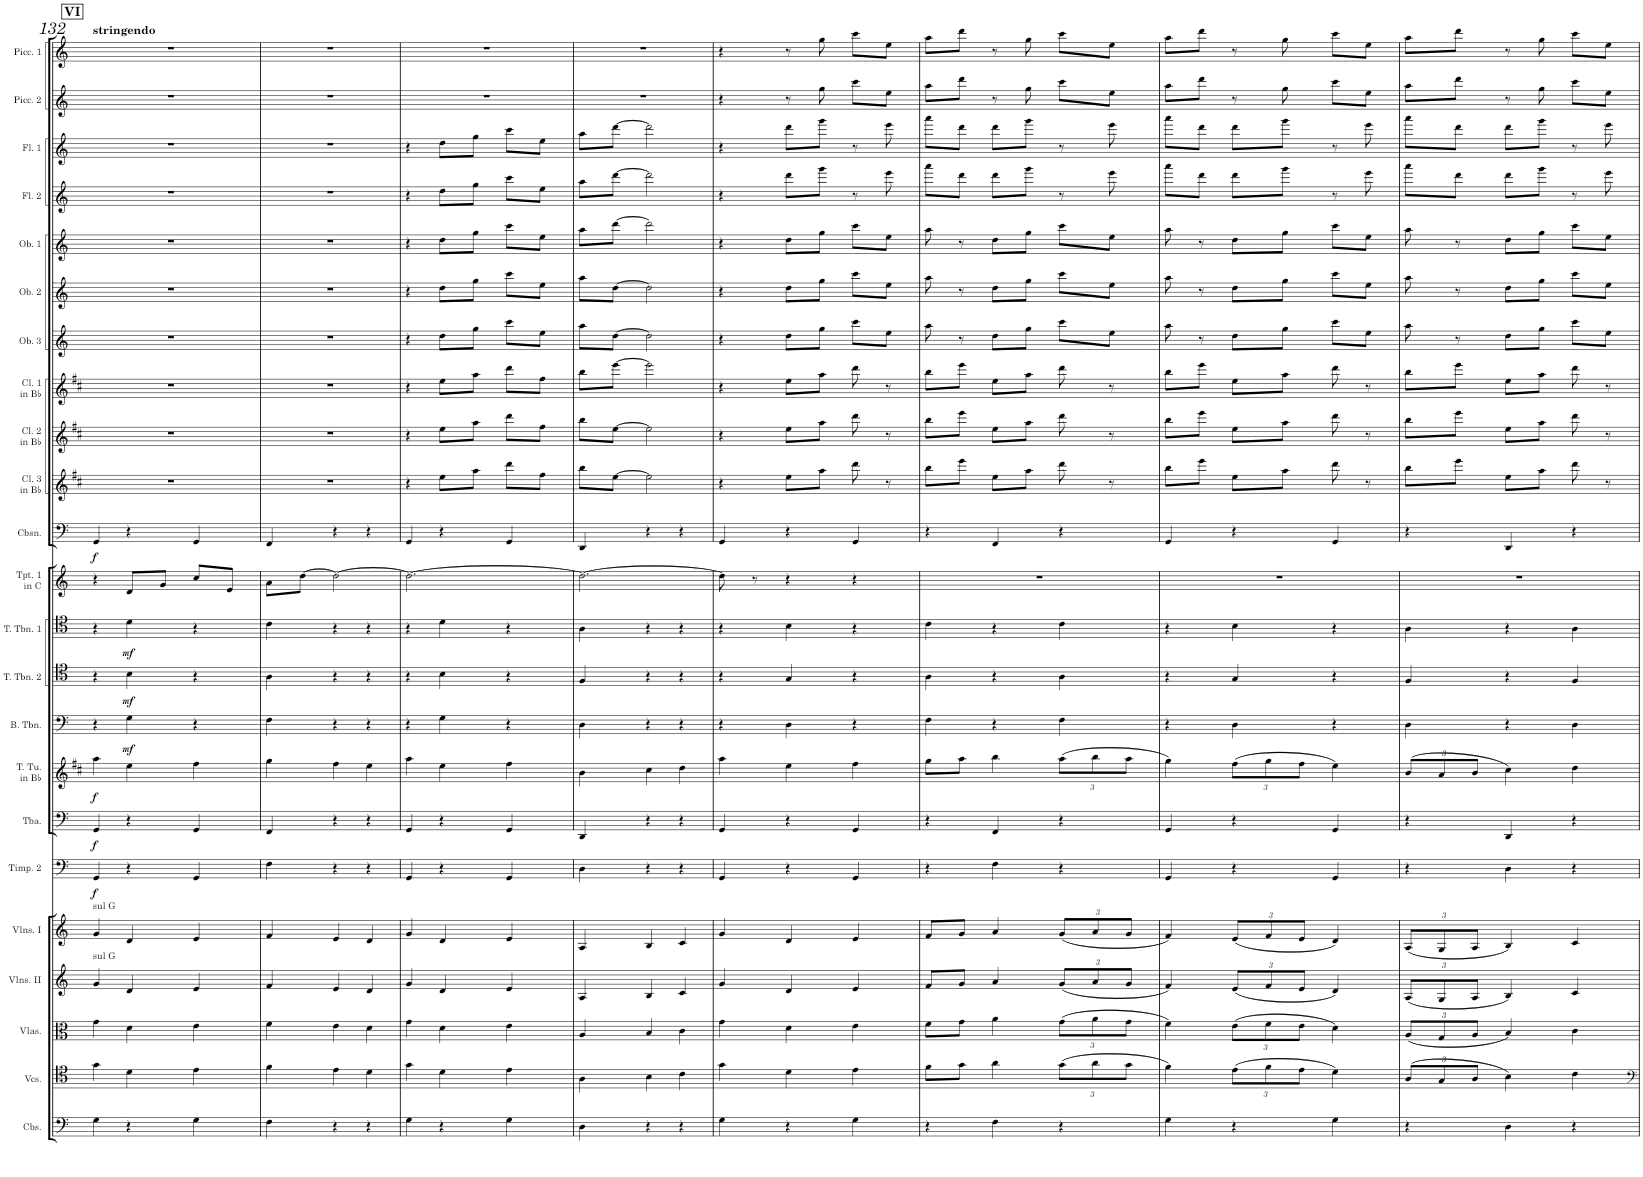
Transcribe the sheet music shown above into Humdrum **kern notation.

**kern	**kern	**kern	**kern	**kern	**kern	**dynam	**kern	**dynam	**kern	**dynam	**kern	**dynam	**kern	**dynam	**kern	**dynam	**kern	**kern	**dynam	**kern	**kern	**kern	**kern	**kern	**kern	**kern	**kern	**kern	**kern
*part23	*part22	*part21	*part20	*part19	*part18	*part18	*part17	*part17	*part16	*part16	*part15	*part15	*part14	*part14	*part13	*part13	*part12	*part11	*part11	*part10	*part9	*part8	*part7	*part6	*part5	*part4	*part3	*part2	*part1
*staff23	*staff22	*staff21	*staff20	*staff19	*staff18	*staff18	*staff17	*staff17	*staff16	*staff16	*staff15	*staff15	*staff14	*staff14	*staff13	*staff13	*staff12	*staff11	*staff11	*staff10	*staff9	*staff8	*staff7	*staff6	*staff5	*staff4	*staff3	*staff2	*staff1
*I"Contrabasses	*I"Violoncellos	*I"Violas	*I"Violins II	*I"Violins I	*I"Timpani 2	*	*I"Tuba	*	*I"Tenor Tuba in Bb	*	*I"Bass Trombone	*	*I"Tenor Trombone 2	*	*I"Tenor Trombone 1	*	*I"Trumpet 1 in C	*I"Contrabassoon	*	*I"Clarinet 3 in Bb	*I"Clarinet 2 in Bb	*I"Clarinet 1 in Bb	*I"Oboe 3	*I"Oboe 2	*I"Oboe 1	*I"Flute 2	*I"Flute 1	*I"Piccolo 2	*I"Piccolo 1
*I'Cbs.	*I'Vcs.	*I'Vlas.	*I'Vlns. II	*I'Vlns. I	*I'Timp. 2	*	*I'Tba.	*	*I'T. Tu. in Bb	*	*I'B. Tbn.	*	*I'T. Tbn. 2	*	*I'T. Tbn. 1	*	*I'Tpt. 1 in C	*I'Cbsn.	*	*I'Cl. 3 in Bb	*I'Cl. 2 in Bb	*I'Cl. 1 in Bb	*I'Ob. 3	*I'Ob. 2	*I'Ob. 1	*I'Fl. 2	*I'Fl. 1	*I'Picc. 2	*I'Picc. 1
!!LO:PB:g=z
*clefF4	*clefC4	*clefC3	*clefG2	*clefG2	*clefF4	*	*clefF4	*	*clefG2	*	*clefF4	*	*clefC4	*	*clefC4	*	*clefG2	*clefF4	*	*clefG2	*clefG2	*clefG2	*clefG2	*clefG2	*clefG2	*clefG2	*clefG2	*clefG2	*clefG2
*Trd7c12	*	*	*	*	*	*	*	*	*Trd15c26	*	*	*	*	*	*	*	*	*Trd7c12	*	*Trd1c2	*Trd1c2	*Trd1c2	*	*	*	*	*	*Trd-7c-12	*Trd-7c-12
*k[]	*k[]	*k[]	*k[]	*k[]	*k[]	*	*k[]	*	*k[f#c#]	*	*k[]	*	*k[]	*	*k[]	*	*k[]	*k[]	*	*k[f#c#]	*k[f#c#]	*k[f#c#]	*k[]	*k[]	*k[]	*k[]	*k[]	*k[]	*k[]
*M3/4	*M3/4	*M3/4	*M3/4	*M3/4	*M3/4	*	*M3/4	*	*M3/4	*	*M3/4	*	*M3/4	*	*M3/4	*	*M3/4	*M3/4	*	*M3/4	*M3/4	*M3/4	*M3/4	*M3/4	*M3/4	*M3/4	*M3/4	*M3/4	*M3/4
!!LO:REH:place=s1:a:B:cj:fs=14:t=VI
=132	=132	=132	=132	=132	=132	=132	=132	=132	=132	=132	=132	=132	=132	=132	=132	=132	=132	=132	=132	=132	=132	=132	=132	=132	=132	=132	=132	=132	=132
!	!	!	!	!	!	!	!	!	!	!	!	!	!	!	!	!	!	!	!	!	!	!	!	!	!	!	!	!	!LO:TX:a:B:t=stringendo
!	!	!	!	!LO:TX:a:t=sul G	!	!	!	!	!	!	!	!	!	!	!	!	!	!	!	!	!	!	!	!	!	!	!	!	!
!	!	!	!LO:TX:a:t=sul G	!	!	!	!	!	!	!	!	!	!	!	!	!	!	!	!	!	!	!	!	!	!	!	!	!	!
!	!	!	!	!	!	!LO:DY:b	!	!LO:DY:b	!	!LO:DY:b	!	!	!	!	!	!	!	!	!LO:DY:b	!	!	!	!	!	!	!	!	!	!
4G\	4g\	4g\	4g/	4g/	4GG/	f	4GG/	f	4aa\	f	4r	.	4r	.	4r	.	4r	4GG/	f	2.r	2.r	2.r	2.r	2.r	2.r	2.r	2.r	2.r	2.r
!	!	!	!	!	!	!	!	!	!	!	!	!LO:DY:b	!	!LO:DY:b	!	!LO:DY:b	!	!	!	!	!	!	!	!	!	!	!	!	!
4r	4d\	4d\	4d/	4d/	4r	.	4r	.	4ee\	.	4G\	mf	4B\	mf	4d\	mf	8d'^^/L	4r	.	.	.	.	.	.	.	.	.	.	.
.	.	.	.	.	.	.	.	.	.	.	.	.	.	.	.	.	8g'^^/J	.	.	.	.	.	.	.	.	.	.	.	.
4G\	4e\	4e\	4e/	4e/	4GG/	.	4GG/	.	4ff#\	.	4r	.	4r	.	4r	.	8cc'^^/L	4GG/	.	.	.	.	.	.	.	.	.	.	.
.	.	.	.	.	.	.	.	.	.	.	.	.	.	.	.	.	8e'^^/J	.	.	.	.	.	.	.	.	.	.	.	.
=133	=133	=133	=133	=133	=133	=133	=133	=133	=133	=133	=133	=133	=133	=133	=133	=133	=133	=133	=133	=133	=133	=133	=133	=133	=133	=133	=133	=133	=133
4F\	4f\	4f\	4f/	4f/	4F\	.	4FF/	.	4gg\	.	4F\	.	4A\	.	4c\	.	8a'^^\L	4FF/	.	2.r	2.r	2.r	2.r	2.r	2.r	2.r	2.r	2.r	2.r
.	.	.	.	.	.	.	.	.	.	.	.	.	.	.	.	.	[8dd\J	.	.	.	.	.	.	.	.	.	.	.	.
4r	4e\	4e\	4e/	4e/	4r	.	4r	.	4ff#\	.	4r	.	4r	.	4r	.	2dd\_	4r	.	.	.	.	.	.	.	.	.	.	.
4r	4d\	4d\	4d/	4d/	4r	.	4r	.	4ee\	.	4r	.	4r	.	4r	.	.	4r	.	.	.	.	.	.	.	.	.	.	.
=134	=134	=134	=134	=134	=134	=134	=134	=134	=134	=134	=134	=134	=134	=134	=134	=134	=134	=134	=134	=134	=134	=134	=134	=134	=134	=134	=134	=134	=134
4G\	4g\	4g\	4g/	4g/	4GG/	.	4GG/	.	4aa\	.	4r	.	4r	.	4r	.	2.dd\_	4GG/	.	4r	4r	4r	4r	4r	4r	4r	4r	2.r	2.r
4r	4d\	4d\	4d/	4d/	4r	.	4r	.	4ee\	.	4G\	.	4B\	.	4d\	.	.	4r	.	8ee^^\L	8ee^^\L	8ee^^\L	8dd^^\L	8dd^^\L	8dd^^\L	8dd^^\L	8dd^^\L	.	.
.	.	.	.	.	.	.	.	.	.	.	.	.	.	.	.	.	.	.	.	8aa^^\J	8aa^^\J	8aa^^\J	8gg^^\J	8gg^^\J	8gg^^\J	8gg^^\J	8gg^^\J	.	.
4G\	4e\	4e\	4e/	4e/	4GG/	.	4GG/	.	4ff#\	.	4r	.	4r	.	4r	.	.	4GG/	.	8ddd^^\L	8ddd^^\L	8ddd^^\L	8ccc^^\L	8ccc^^\L	8ccc^^\L	8ccc^^\L	8ccc^^\L	.	.
.	.	.	.	.	.	.	.	.	.	.	.	.	.	.	.	.	.	.	.	8ff#^^\J	8ff#^^\J	8ff#^^\J	8ee^^\J	8ee^^\J	8ee^^\J	8ee^^\J	8ee^^\J	.	.
=135	=135	=135	=135	=135	=135	=135	=135	=135	=135	=135	=135	=135	=135	=135	=135	=135	=135	=135	=135	=135	=135	=135	=135	=135	=135	=135	=135	=135	=135
4D\	4A\	4A/	4A/	4A/	4D\	.	4DD/	.	4b\	.	4D\	.	4F/	.	4A\	.	2.dd\_	4DD/	.	8bb^^\L	8bb^^\L	8bb^^\L	8aa^^\L	8aa^^\L	8aa^^\L	8aa^^\L	8aa^^\L	2.r	2.r
.	.	.	.	.	.	.	.	.	.	.	.	.	.	.	.	.	.	.	.	[8ee\J	[8ee\J	[8eee\J	[8dd\J	[8dd\J	[8ddd\J	[8ddd\J	[8ddd\J	.	.
4r	4B\	4B/	4B/	4B/	4r	.	4r	.	4cc#\	.	4r	.	4r	.	4r	.	.	4r	.	2ee\]	2ee\]	2eee\]	2dd\]	2dd\]	2ddd\]	2ddd\]	2ddd\]	.	.
4r	4c\	4c\	4c/	4c/	4r	.	4r	.	4dd\	.	4r	.	4r	.	4r	.	.	4r	.	.	.	.	.	.	.	.	.	.	.
=136	=136	=136	=136	=136	=136	=136	=136	=136	=136	=136	=136	=136	=136	=136	=136	=136	=136	=136	=136	=136	=136	=136	=136	=136	=136	=136	=136	=136	=136
4G\	4g\	4g\	4g/	4g/	4GG/	.	4GG/	.	4aa\	.	4r	.	4r	.	4r	.	8dd\]	4GG/	.	4r	4r	4r	4r	4r	4r	4r	4r	4r	4r
.	.	.	.	.	.	.	.	.	.	.	.	.	.	.	.	.	8r	.	.	.	.	.	.	.	.	.	.	.	.
4r	4d\	4d\	4d/	4d/	4r	.	4r	.	4ee\	.	4D\	.	4G/	.	4B\	.	4r	4r	.	8ee^^\L	8ee^^\L	8ee^^\L	8dd^^\L	8dd^^\L	8dd^^\L	8ddd^^\L	8ddd^^\L	8r	8r
.	.	.	.	.	.	.	.	.	.	.	.	.	.	.	.	.	.	.	.	8aa^^\J	8aa^^\J	8aa^^\J	8gg^^\J	8gg^^\J	8gg^^\J	8ggg^^\J	8ggg^^\J	8gg^^\	8gg^^\
4G\	4e\	4e\	4e/	4e/	4GG/	.	4GG/	.	4ff#\	.	4r	.	4r	.	4r	.	4r	4GG/	.	8ddd^^\	8ddd^^\	8ddd^^\	8ccc^^\L	8ccc^^\L	8ccc^^\L	8r	8r	8ccc^^\L	8ccc^^\L
.	.	.	.	.	.	.	.	.	.	.	.	.	.	.	.	.	.	.	.	8r	8r	8r	8ee^^\J	8ee^^\J	8ee^^\J	8eee^^\	8eee^^\	8ee^^\J	8ee^^\J
=137	=137	=137	=137	=137	=137	=137	=137	=137	=137	=137	=137	=137	=137	=137	=137	=137	=137	=137	=137	=137	=137	=137	=137	=137	=137	=137	=137	=137	=137
4r	8f\L	8f\L	8f/L	8f/L	4r	.	4r	.	8gg\L	.	4F\	.	4A\	.	4c\	.	2.r	4r	.	8bb^^\L	8bb^^\L	8bb^^\L	8aa^^\	8aa^^\	8aa^^\	8aaa^^\L	8aaa^^\L	8aa^^\L	8aa^^\L
.	8g\J	8g\J	8g/J	8g/J	.	.	.	.	8aa\J	.	.	.	.	.	.	.	.	.	.	8eee^^\J	8eee^^\J	8eee^^\J	8r	8r	8r	8ddd^^\J	8ddd^^\J	8ddd^^\J	8ddd^^\J
4F\	4a\	4a\	4a/	4a/	4F\	.	4FF/	.	4bb\	.	4r	.	4r	.	4r	.	.	4FF/	.	8ee^^\L	8ee^^\L	8ee^^\L	8dd^^\L	8dd^^\L	8dd^^\L	8ddd^^\L	8ddd^^\L	8r	8r
.	.	.	.	.	.	.	.	.	.	.	.	.	.	.	.	.	.	.	.	8aa^^\J	8aa^^\J	8aa^^\J	8gg^^\J	8gg^^\J	8gg^^\J	8ggg^^\J	8ggg^^\J	8gg^^\	8gg^^\
*	*Xbrackettup	*Xbrackettup	*Xbrackettup	*Xbrackettup	*	*	*	*	*Xbrackettup	*	*	*	*	*	*	*	*	*	*	*	*	*	*	*	*	*	*	*	*
4r	(12g\L	(12g\L	(12g/L	(12g/L	4r	.	4r	.	(12aa\L	.	4F\	.	4A\	.	4c\	.	.	4r	.	8ddd^^\	8ddd^^\	8ddd^^\	8ccc^^\L	8ccc^^\L	8ccc^^\L	8r	8r	8ccc^^\L	8ccc^^\L
.	12a\	12a\	12a/	12a/	.	.	.	.	12bb\	.	.	.	.	.	.	.	.	.	.	.	.	.	.	.	.	.	.	.	.
.	.	.	.	.	.	.	.	.	.	.	.	.	.	.	.	.	.	.	.	8r	8r	8r	8ee^^\J	8ee^^\J	8ee^^\J	8eee^^\	8eee^^\	8ee^^\J	8ee^^\J
.	12g\J	12g\J	12g/J	12g/J	.	.	.	.	12aa\J	.	.	.	.	.	.	.	.	.	.	.	.	.	.	.	.	.	.	.	.
=138	=138	=138	=138	=138	=138	=138	=138	=138	=138	=138	=138	=138	=138	=138	=138	=138	=138	=138	=138	=138	=138	=138	=138	=138	=138	=138	=138	=138	=138
4G\	4f\)	4f\)	4f/)	4f/)	4GG/	.	4GG/	.	4gg\)	.	4r	.	4r	.	4r	.	2.r	4GG/	.	8bb^^\L	8bb^^\L	8bb^^\L	8aa^^\	8aa^^\	8aa^^\	8aaa^^\L	8aaa^^\L	8aa^^\L	8aa^^\L
.	.	.	.	.	.	.	.	.	.	.	.	.	.	.	.	.	.	.	.	8eee^^\J	8eee^^\J	8eee^^\J	8r	8r	8r	8ddd^^\J	8ddd^^\J	8ddd^^\J	8ddd^^\J
4r	(12e\L	(12e\L	(12e/L	(12e/L	4r	.	4r	.	(12ff#\L	.	4D\	.	4G/	.	4B\	.	.	4r	.	8ee^^\L	8ee^^\L	8ee^^\L	8dd^^\L	8dd^^\L	8dd^^\L	8ddd^^\L	8ddd^^\L	8r	8r
.	12f\	12f\	12f/	12f/	.	.	.	.	12gg\	.	.	.	.	.	.	.	.	.	.	.	.	.	.	.	.	.	.	.	.
.	.	.	.	.	.	.	.	.	.	.	.	.	.	.	.	.	.	.	.	8aa^^\J	8aa^^\J	8aa^^\J	8gg^^\J	8gg^^\J	8gg^^\J	8ggg^^\J	8ggg^^\J	8gg^^\	8gg^^\
.	12e\J	12e\J	12e/J	12e/J	.	.	.	.	12ff#\J	.	.	.	.	.	.	.	.	.	.	.	.	.	.	.	.	.	.	.	.
4G\	4d\)	4d\)	4d/)	4d/)	4GG/	.	4GG/	.	4ee\)	.	4r	.	4r	.	4r	.	.	4GG/	.	8ddd^^\	8ddd^^\	8ddd^^\	8ccc^^\L	8ccc^^\L	8ccc^^\L	8r	8r	8ccc^^\L	8ccc^^\L
.	.	.	.	.	.	.	.	.	.	.	.	.	.	.	.	.	.	.	.	8r	8r	8r	8ee^^\J	8ee^^\J	8ee^^\J	8eee^^\	8eee^^\	8ee^^\J	8ee^^\J
=139	=139	=139	=139	=139	=139	=139	=139	=139	=139	=139	=139	=139	=139	=139	=139	=139	=139	=139	=139	=139	=139	=139	=139	=139	=139	=139	=139	=139	=139
4r	(12A/L	(12A/L	(12A/L	(12A/L	4r	.	4r	.	(12b/L	.	4D\	.	4F/	.	4A\	.	2.r	4r	.	8bb^^\L	8bb^^\L	8bb^^\L	8aa^^\	8aa^^\	8aa^^\	8aaa^^\L	8aaa^^\L	8aa^^\L	8aa^^\L
.	12G/	12G/	12G/	12G/	.	.	.	.	12a/	.	.	.	.	.	.	.	.	.	.	.	.	.	.	.	.	.	.	.	.
.	.	.	.	.	.	.	.	.	.	.	.	.	.	.	.	.	.	.	.	8eee^^\J	8eee^^\J	8eee^^\J	8r	8r	8r	8ddd^^\J	8ddd^^\J	8ddd^^\J	8ddd^^\J
.	12A/J	12A/J	12A/J	12A/J	.	.	.	.	12b/J	.	.	.	.	.	.	.	.	.	.	.	.	.	.	.	.	.	.	.	.
4D\	4B\)	4B/)	4B/)	4B/)	4D\	.	4DD/	.	4cc#\)	.	4r	.	4r	.	4r	.	.	4DD/	.	8ee^^\L	8ee^^\L	8ee^^\L	8dd^^\L	8dd^^\L	8dd^^\L	8ddd^^\L	8ddd^^\L	8r	8r
.	.	.	.	.	.	.	.	.	.	.	.	.	.	.	.	.	.	.	.	8aa^^\J	8aa^^\J	8aa^^\J	8gg^^\J	8gg^^\J	8gg^^\J	8ggg^^\J	8ggg^^\J	8gg^^\	8gg^^\
4r	4c\	4c\	4c/	4c/	4r	.	4r	.	4dd\	.	4D\	.	4F/	.	4A\	.	.	4r	.	8ddd^^\	8ddd^^\	8ddd^^\	8ccc^^\L	8ccc^^\L	8ccc^^\L	8r	8r	8ccc^^\L	8ccc^^\L
.	.	.	.	.	.	.	.	.	.	.	.	.	.	.	.	.	.	.	.	8r	8r	8r	8ee^^\J	8ee^^\J	8ee^^\J	8eee^^\	8eee^^\	8ee^^\J	8ee^^\J
=	=	=	=	=	=	=	=	=	=	=	=	=	=	=	=	=	=	=	=	=	=	=	=	=	=	=	=	=	=
*-	*-	*-	*-	*-	*-	*-	*-	*-	*-	*-	*-	*-	*-	*-	*-	*-	*-	*-	*-	*-	*-	*-	*-	*-	*-	*-	*-	*-	*-
